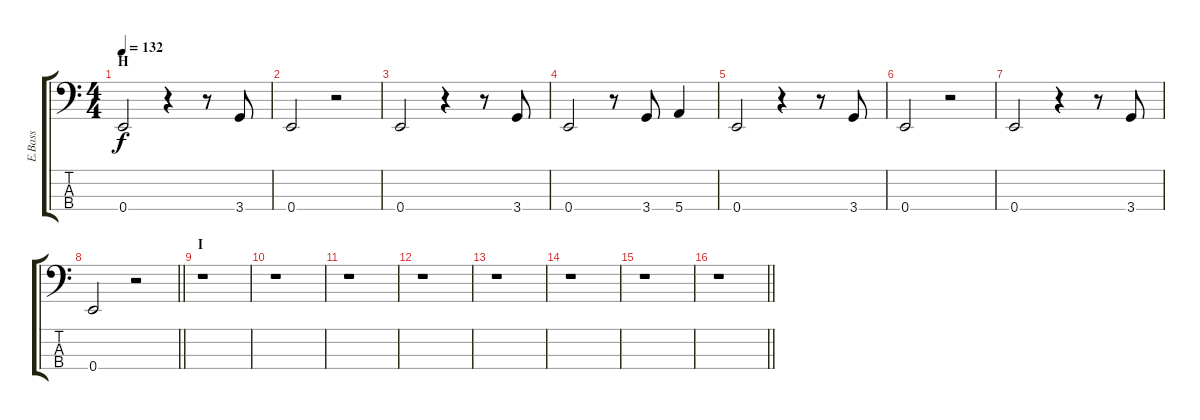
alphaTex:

\track ("E.Bass" "E.Bass") {instrument electricbassfinger}
\staff {score tabs}
\tuning (G2 D2 A1 E1) {hide}
\ts (4 4)
\section ("" "H")
\tempo 132
\clef f4
\ks c
0.4.2{dy f} r.4 r.8 3.4.8 |
0.4.2 r.2 |
0.4.2 r.4 r.8 3.4.8 |
0.4.2 r.8 3.4.8 5.4.4 |
0.4.2 r.4 r.8 3.4.8 |
0.4.2 r.2 |
0.4.2 r.4 r.8 3.4.8 |
\barLineRight lightlight
0.4.2 r.2 |
\section ("" "I")
r.1 |
r.1 |
r.1 |
r.1 |
r.1 |
r.1 |
r.1 |
\barLineRight lightlight
r.1
